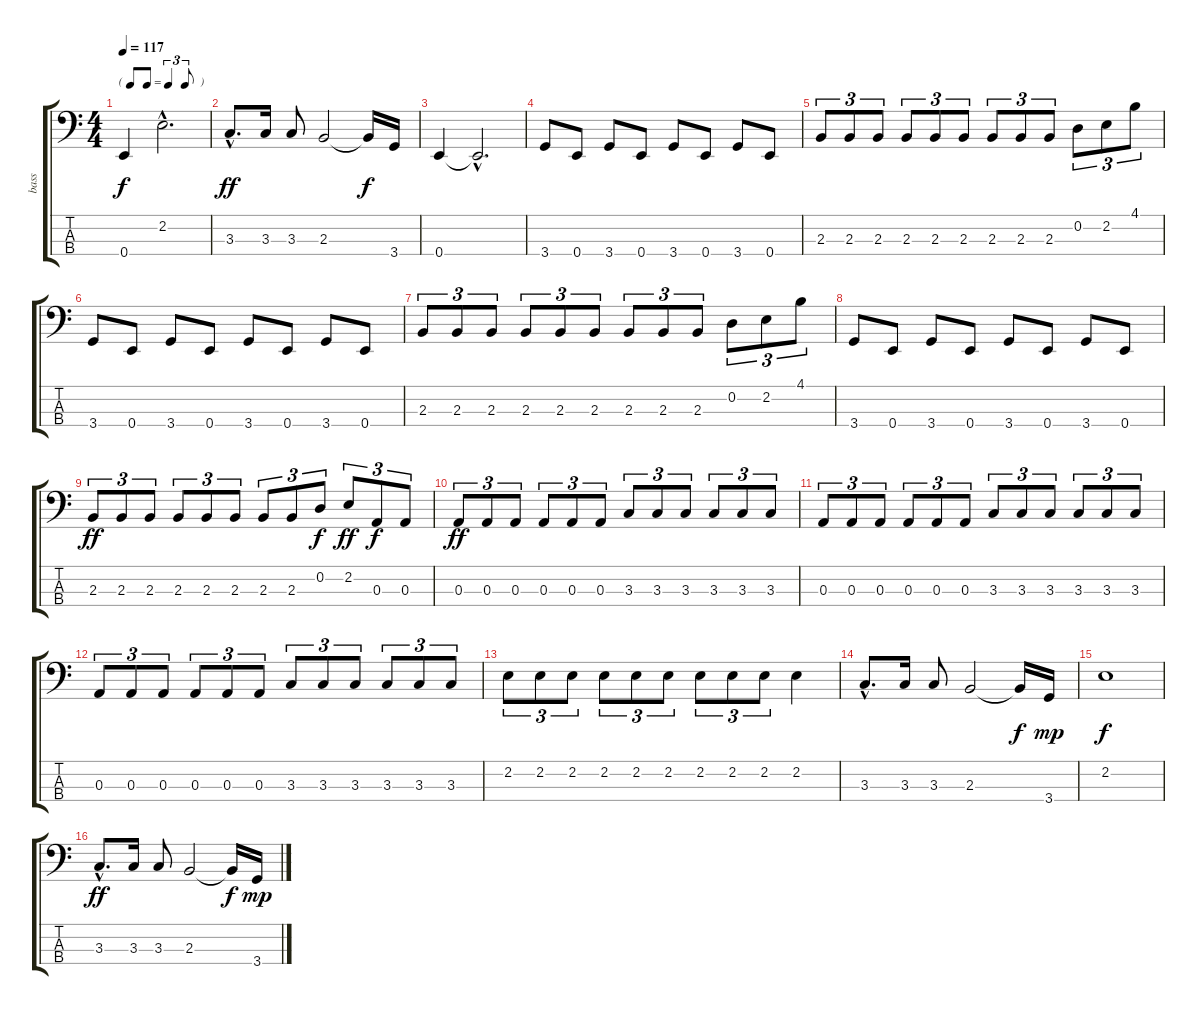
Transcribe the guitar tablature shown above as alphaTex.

\track ("bass" "bass") {instrument electricbassfinger}
\staff {score tabs}
\tuning (G2 D2 A1 E1) {hide}
\ts (4 4)
\tf triplet8th
\tempo 117
\clef f4
\ks c
0.4.4{dy f} 2.2{hac}.2{d} |
3.3{hac}.8{d dy ff} 3.3.16 3.3.8 2.3.2 2.3{t}.16{dy f} 3.4.16 |
0.4.4 0.4{hac t}.2{d} |
3.4.8 0.4.8 3.4.8 0.4.8 3.4.8 0.4.8 3.4.8 0.4.8 |
2.3.8{tu (3 2)} 2.3.8{tu (3 2)} 2.3.8{tu (3 2)} 2.3.8{tu (3 2)} 2.3.8{tu (3 2)} 2.3.8{tu (3 2)} 2.3.8{tu (3 2)} 2.3.8{tu (3 2)} 2.3.8{tu (3 2)} 0.2.8{tu (3 2)} 2.2.8{tu (3 2)} 4.1.8{tu (3 2)} |
3.4.8 0.4.8 3.4.8 0.4.8 3.4.8 0.4.8 3.4.8 0.4.8 |
2.3.8{tu (3 2)} 2.3.8{tu (3 2)} 2.3.8{tu (3 2)} 2.3.8{tu (3 2)} 2.3.8{tu (3 2)} 2.3.8{tu (3 2)} 2.3.8{tu (3 2)} 2.3.8{tu (3 2)} 2.3.8{tu (3 2)} 0.2.8{tu (3 2)} 2.2.8{tu (3 2)} 4.1.8{tu (3 2)} |
3.4.8 0.4.8 3.4.8 0.4.8 3.4.8 0.4.8 3.4.8 0.4.8 |
2.3.8{tu (3 2) dy ff} 2.3.8{tu (3 2)} 2.3.8{tu (3 2)} 2.3.8{tu (3 2)} 2.3.8{tu (3 2)} 2.3.8{tu (3 2)} 2.3.8{tu (3 2)} 2.3.8{tu (3 2)} 0.2.8{tu (3 2) dy f} 2.2.8{tu (3 2) dy ff} 0.3.8{tu (3 2) dy f} 0.3.8{tu (3 2)} |
0.3.8{tu (3 2) dy ff} 0.3.8{tu (3 2)} 0.3.8{tu (3 2)} 0.3.8{tu (3 2)} 0.3.8{tu (3 2)} 0.3.8{tu (3 2)} 3.3.8{tu (3 2)} 3.3.8{tu (3 2)} 3.3.8{tu (3 2)} 3.3.8{tu (3 2)} 3.3.8{tu (3 2)} 3.3.8{tu (3 2)} |
0.3.8{tu (3 2)} 0.3.8{tu (3 2)} 0.3.8{tu (3 2)} 0.3.8{tu (3 2)} 0.3.8{tu (3 2)} 0.3.8{tu (3 2)} 3.3.8{tu (3 2)} 3.3.8{tu (3 2)} 3.3.8{tu (3 2)} 3.3.8{tu (3 2)} 3.3.8{tu (3 2)} 3.3.8{tu (3 2)} |
0.3.8{tu (3 2)} 0.3.8{tu (3 2)} 0.3.8{tu (3 2)} 0.3.8{tu (3 2)} 0.3.8{tu (3 2)} 0.3.8{tu (3 2)} 3.3.8{tu (3 2)} 3.3.8{tu (3 2)} 3.3.8{tu (3 2)} 3.3.8{tu (3 2)} 3.3.8{tu (3 2)} 3.3.8{tu (3 2)} |
2.2.8{tu (3 2)} 2.2.8{tu (3 2)} 2.2.8{tu (3 2)} 2.2.8{tu (3 2)} 2.2.8{tu (3 2)} 2.2.8{tu (3 2)} 2.2.8{tu (3 2)} 2.2.8{tu (3 2)} 2.2.8{tu (3 2)} 2.2.4 |
3.3{hac}.8{d} 3.3.16 3.3.8 2.3.2 2.3{t}.16{dy f} 3.4.16{dy mp} |
2.2.1{dy f} |
3.3{hac}.8{d dy ff} 3.3.16 3.3.8 2.3.2 2.3{t}.16{dy f} 3.4.16{dy mp}
